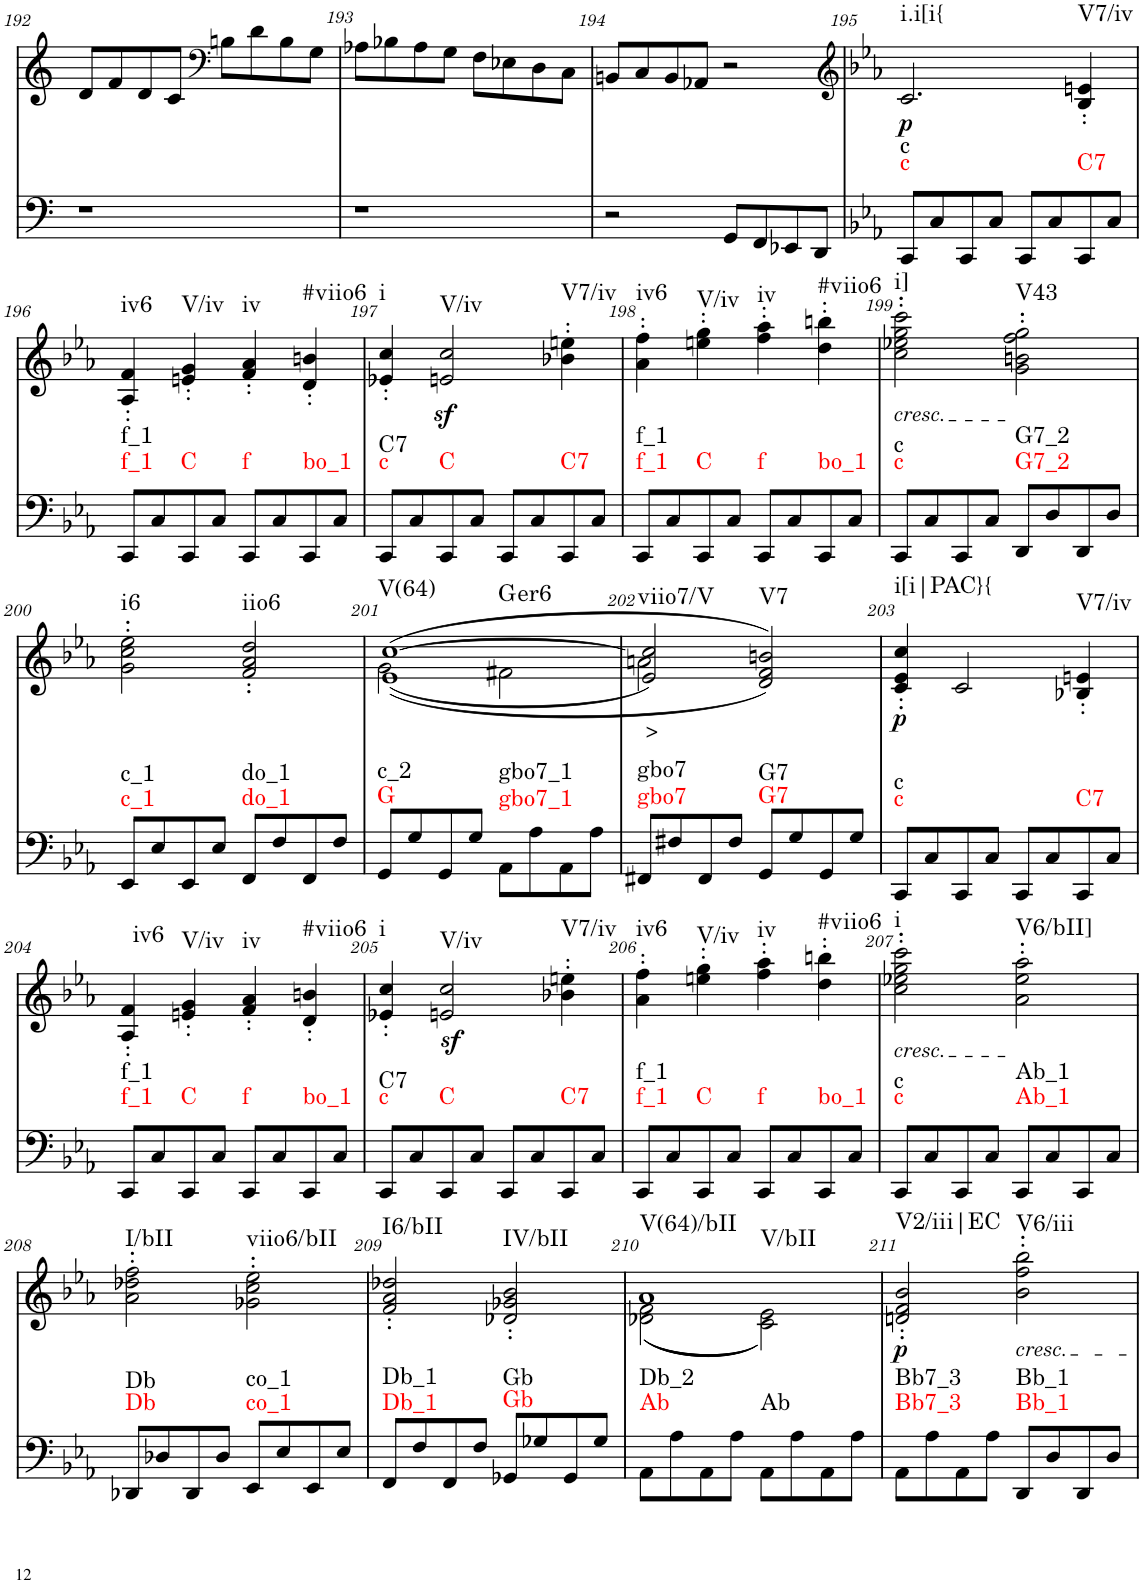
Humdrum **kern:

**kern	**kern	**text	**dynam	**harte
*part2	*part1	*part1	*part1	*part1
*staff2	*staff1	*staff1	*staff1	*
*I"piano	*I"piano	*	*	*
*I'Pno	*I'Pno	*	*	*
!!LO:PB:g=z
*clefF4	*clefG2	*	*	*
*k[]	*k[]	*	*	*
*M2/2	*M2/2	*	*	*
*met(c|)	*met(c|)	*	*	*
=192	=192	=192	=192	=192
1r	8d/L	.	.	.
.	8f/	.	.	.
.	8d/	.	.	.
.	8c/J	.	.	.
*	*clefF4	*	*	*
.	8Bn\L	.	.	.
.	8d\	.	.	.
.	8B\	.	.	.
.	8G\J	.	.	.
=193	=193	=193	=193	=193
1r	8A-X\L	.	.	.
.	8B-X\	.	.	.
.	8A-\	.	.	.
.	8G\J	.	.	.
.	8F\L	.	.	.
.	8E-X\	.	.	.
.	8D\	.	.	.
.	8C\J	.	.	.
=194	=194	=194	=194	=194
2r	8BBn/L	.	.	.
.	8C/	.	.	.
.	8BB/	.	.	.
.	8AA-X/J	.	.	.
8GG/L	2r	.	.	.
8FF/	.	.	.	.
8EE-X/	.	.	.	.
8DD/J	.	.	.	.
=195	=195	=195	=195	=195
*	*clefG2	*	*	*
*k[b-e-a-]	*k[b-e-a-]	*	*	*
!	!	!LO:LY:b	!LO:DY:b	!LO:H:kt=i.i[i{
8CC/L	2.c/	p	p	N
8C/	.	.	.	.
8CC/	.	.	.	.
8C/J	.	.	.	.
8CC/L	.	.	.	.
8C/	.	.	.	.
!	!	!	!	!LO:H:kt=V7/iv
8CC/	4B-/' 4en/'	.	.	N
8C/J	.	.	.	.
!!LO:LB:g=z
=196	=196	=196	=196	=196
!	!	!	!	!LO:H:kt=iv6
8CC/L	4A-/' 4f/'	.	.	N
8C/	.	.	.	.
!	!	!	!	!LO:H:kt=V/iv
8CC/	4en/' 4g/'	.	.	N
8C/J	.	.	.	.
!	!	!	!	!LO:H:kt=iv
8CC/L	4f/' 4a-/'	.	.	N
8C/	.	.	.	.
!	!	!	!	!LO:H:kt=#viio6
8CC/	4d/' 4bn/'	.	.	N
8C/J	.	.	.	.
=197	=197	=197	=197	=197
!	!	!	!	!LO:H:kt=i
8CC/L	4e-X/' 4cc/'	.	.	N
8C/	.	.	.	.
!	!	!	!LO:DY:b	!LO:H:kt=V/iv
8CC/	2en/ 2cc/	.	sf	N
8C/J	.	.	.	.
8CC/L	.	.	.	.
8C/	.	.	.	.
!	!	!	!	!LO:H:kt=V7/iv
8CC/	4b-X\' 4een\'	.	.	N
8C/J	.	.	.	.
=198	=198	=198	=198	=198
!	!	!	!	!LO:H:kt=iv6
8CC/L	4a-\' 4ff\'	.	.	N
8C/	.	.	.	.
!	!	!	!	!LO:H:kt=V/iv
8CC/	4een\' 4gg\'	.	.	N
8C/J	.	.	.	.
!	!	!	!	!LO:H:kt=iv
8CC/L	4ff\' 4aa-\'	.	.	N
8C/	.	.	.	.
!	!	!	!	!LO:H:kt=#viio6
8CC/	4dd\' 4bbn\'	.	.	N
8C/J	.	.	.	.
=199	=199	=199	=199	=199
!	!LO:TX:b:i:t=cresc.	!	!	!LO:H:kt=i]
8CC/L	2cc\' 2ee-X\' 2gg\' 2ccc\'	.	.	N
8C/	.	.	.	.
8CC/	.	.	.	.
8C/J	.	.	.	.
!	!	!	!	!LO:H:kt=V43
8DD/L	2g\' 2bn\' 2ff\' 2gg\'	.	.	N
8D/	.	.	.	.
8DD/	.	.	.	.
8D/J	.	.	.	.
!!LO:LB:g=z
=200	=200	=200	=200	=200
!	!	!	!	!LO:H:kt=i6
8EE-/L	2g\' 2cc\' 2ee-\'	.	.	N
8E-/	.	.	.	.
8EE-/	.	.	.	.
8E-/J	.	.	.	.
!	!	!	!	!LO:H:kt=iio6
8FF/L	2f/' 2a-/' 2dd/'	.	.	N
8F/	.	.	.	.
8FF/	.	.	.	.
8F/J	.	.	.	.
=201	=201	=201	=201	=201
*	*^	*	*	*
!	!	!	!	!	!LO:H:kt=V(64)
8GG/L	(<((<1e- [1cc	2g\	.	.	N
8G/	.	.	.	.	.
8GG/	.	.	.	.	.
8G/J	.	.	.	.	.
!	!	!	!	!	!LO:H:kt=er
8AA-\L	.	2f#X\	.	.	.
8A-\	.	.	.	.	.
8AA-\	.	.	.	.	.
8A-\J	.	.	.	.	.
=202	=202	=202	=202	=202	=202
!	!	!	!LO:LY:b	!	!LO:H:kt=viio7/V
8FF#X/L	2e-/ 2cc/])	2an\	>	.	N
8F#X/	.	.	.	.	.
8FF#/	.	.	.	.	.
8F#/J	.	.	.	.	.
!	!	!	!	!	!LO:H:kt=V7
8GG/L	2d/ 2f/ 2bn/))	2ryy	.	.	N
8G/	.	.	.	.	.
8GG/	.	.	.	.	.
8G/J	.	.	.	.	.
*	*v	*v	*	*	*
=203	=203	=203	=203	=203
!	!	!LO:LY:b	!LO:DY:b	!LO:H:kt=i[i|PAC}{
8CC/L	4c/' 4e-/' 4cc/'	p	p	N
8C/	.	.	.	.
8CC/	2c/	.	.	.
8C/J	.	.	.	.
8CC/L	.	.	.	.
8C/	.	.	.	.
!	!	!	!	!LO:H:kt=V7/iv
8CC/	4B-X/' 4en/'	.	.	N
8C/J	.	.	.	.
!!LO:LB:g=z
=204	=204	=204	=204	=204
!	!	!	!	!LO:H:kt=iv6
8CC/L	4A-/' 4f/'	.	.	N
8C/	.	.	.	.
!	!	!	!	!LO:H:kt=V/iv
8CC/	4en/' 4g/'	.	.	N
8C/J	.	.	.	.
!	!	!	!	!LO:H:kt=iv
8CC/L	4f/' 4a-/'	.	.	N
8C/	.	.	.	.
!	!	!	!	!LO:H:kt=#viio6
8CC/	4d/' 4bn/'	.	.	N
8C/J	.	.	.	.
=205	=205	=205	=205	=205
!	!	!	!	!LO:H:kt=i
8CC/L	4e-X/' 4cc/'	.	.	N
8C/	.	.	.	.
!	!	!	!LO:DY:b	!LO:H:kt=V/iv
8CC/	2en/ 2cc/	.	sf	N
8C/J	.	.	.	.
8CC/L	.	.	.	.
8C/	.	.	.	.
!	!	!	!	!LO:H:kt=V7/iv
8CC/	4b-X\' 4een\'	.	.	N
8C/J	.	.	.	.
=206	=206	=206	=206	=206
!	!	!	!	!LO:H:kt=iv6
8CC/L	4a-\' 4ff\'	.	.	N
8C/	.	.	.	.
!	!	!	!	!LO:H:kt=V/iv
8CC/	4een\' 4gg\'	.	.	N
8C/J	.	.	.	.
!	!	!	!	!LO:H:kt=iv
8CC/L	4ff\' 4aa-\'	.	.	N
8C/	.	.	.	.
!	!	!	!	!LO:H:kt=#viio6
8CC/	4dd\' 4bbn\'	.	.	N
8C/J	.	.	.	.
=207	=207	=207	=207	=207
!	!LO:TX:b:i:t=cresc.	!	!	!LO:H:kt=i
8CC/L	2cc\' 2ee-X\' 2gg\' 2ccc\'	.	.	N
8C/	.	.	.	.
8CC/	.	.	.	.
8C/J	.	.	.	.
!	!	!	!	!LO:H:kt=V6/bII]
8CC/L	2a-\' 2ee-\' 2aa-\'	.	.	N
8C/	.	.	.	.
8CC/	.	.	.	.
8C/J	.	.	.	.
!!LO:LB:g=z
=208	=208	=208	=208	=208
!	!	!	!	!LO:H:kt=I/bII
8DD-X/L	2a-\' 2dd-X\' 2ff\'	.	.	N
8D-X/	.	.	.	.
8DD-/	.	.	.	.
8D-/J	.	.	.	.
!	!	!	!	!LO:H:kt=viio6/bII
8EE-/L	2g-X\' 2cc\' 2ee-\'	.	.	N
8E-/	.	.	.	.
8EE-/	.	.	.	.
8E-/J	.	.	.	.
=209	=209	=209	=209	=209
!	!	!	!	!LO:H:kt=I6/bII
8FF/L	2f/' 2a-/' 2dd-X/'	.	.	N
8F/	.	.	.	.
8FF/	.	.	.	.
8F/J	.	.	.	.
!	!	!	!	!LO:H:kt=IV/bII
8GG-X/L	2d-X/' 2g-X/' 2b-/'	.	.	N
8G-X/	.	.	.	.
8GG-/	.	.	.	.
8G-/J	.	.	.	.
=210	=210	=210	=210	=210
*	*^	*	*	*
!	!	!	!	!	!LO:H:n=1:kt=V(64)/bII
!	!	!	!	!	!LO:H:n=2:kt=V/bII
8AA-\L	1a-	(<(2d-X\ 2f\	.	.	N N
8A-\	.	.	.	.	.
8AA-\	.	.	.	.	.
8A-\J	.	.	.	.	.
8AA-\L	.	2c\ 2e-\))	.	.	.
8A-\	.	.	.	.	.
8AA-\	.	.	.	.	.
8A-\J	.	.	.	.	.
*	*v	*v	*	*	*
=211	=211	=211	=211	=211
!	!	!LO:LY:b	!LO:DY:b	!LO:H:kt=V2/iii|EC
8AA-\L	2dn/' 2f/' 2b-/'	p	p	N
8A-\	.	.	.	.
8AA-\	.	.	.	.
8A-\J	.	.	.	.
!	!LO:TX:b:i:t=cresc.	!	!	!
!	!	!LO:LY:b	!	!LO:H:kt=V6/iii
8DD/L	2b-\' 2ff\' 2bb-\'	<	.	N
8D/	.	.	.	.
8DD/	.	.	.	.
8D/J	.	.	.	.
=	=	=	=	=
*-	*-	*-	*-	*-
